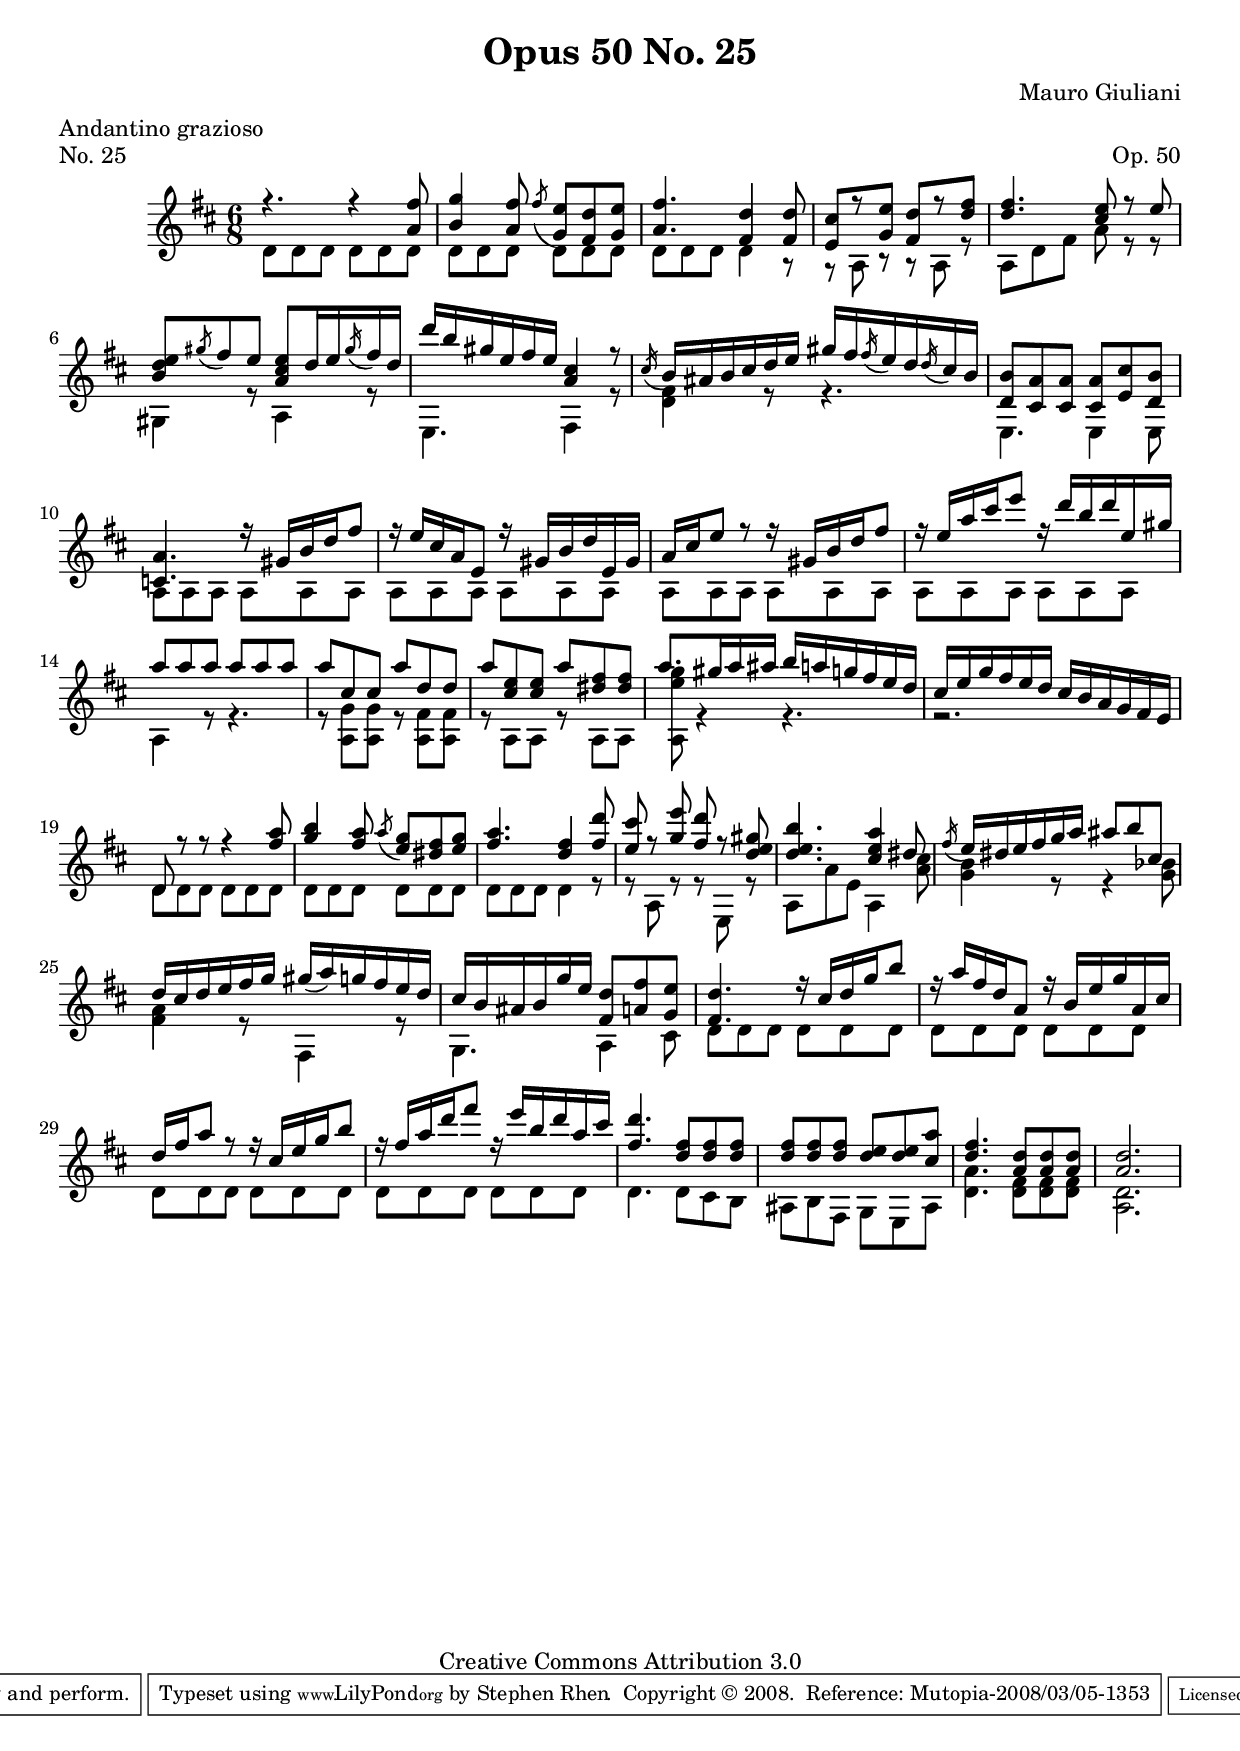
\version "2.10.33"

\header {
  title             = "Opus 50 No. 25"
  composer          = "Mauro Giuliani"
  meter             = "Andantino grazioso"
  opus              = "Op. 50"
  piece             = "No. 25"
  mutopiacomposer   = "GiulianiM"
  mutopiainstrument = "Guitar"
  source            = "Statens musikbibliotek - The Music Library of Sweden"
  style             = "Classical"
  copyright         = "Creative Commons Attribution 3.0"
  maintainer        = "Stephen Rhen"
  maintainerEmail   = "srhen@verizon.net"
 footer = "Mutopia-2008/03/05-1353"
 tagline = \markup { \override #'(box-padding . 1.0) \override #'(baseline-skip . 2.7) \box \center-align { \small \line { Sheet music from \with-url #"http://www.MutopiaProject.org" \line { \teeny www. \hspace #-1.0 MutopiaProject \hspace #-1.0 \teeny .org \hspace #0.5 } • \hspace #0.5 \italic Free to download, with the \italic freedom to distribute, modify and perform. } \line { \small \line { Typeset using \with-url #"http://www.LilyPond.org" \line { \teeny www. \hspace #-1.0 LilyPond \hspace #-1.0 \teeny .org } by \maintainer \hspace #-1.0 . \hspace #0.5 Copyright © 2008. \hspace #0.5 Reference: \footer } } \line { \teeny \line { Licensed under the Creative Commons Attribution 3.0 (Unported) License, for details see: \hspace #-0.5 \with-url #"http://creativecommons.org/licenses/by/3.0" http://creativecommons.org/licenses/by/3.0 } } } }
}

saprano = \relative d'' {
  \stemUp
  \slurDown
  r4. r4 <a fis'>8
  <b g'>4 <a fis'>8 \acciaccatura fis' <g, e'> <fis d'> <g e'>
  <a fis'>4. <fis d'>4 <fis d'>8
  <e cis'>8[ r <g e'>] <fis d'>[ r <d' fis>]
%5
  <d fis>4. <cis e>8 r e
  <b d e>8 \acciaccatura gis' fis e <a, cis e> d16 e \acciaccatura gis fis d
  d'16 b gis e fis e <a, cis>4 r8
  \acciaccatura cis16 b ais b cis d e gis fis \acciaccatura fis e d \acciaccatura d cis b
  <d, b'>8 <cis a'> <cis a'> <cis a'> <e cis'> <d b'>
%10
  <c a'>4. r16 gis' b d fis8
  r16 e cis a e8 r16 gis b d e, gis
  a16 cis e8 r r16 gis, b d fis8
  r16 e a cis e8 r16 d b d e, gis
  a8 a a a a a
%15
  a8 cis, cis a' d, d
  a' <cis, e> <cis e> a' <dis, fis> <dis fis>
  a'8. gis16 a ais b a g fis e d
  cis16 e g fis e d cis b a g fis e
  d8 r r r4 <fis' a>8
%20
  <g b>4 <fis a>8 \acciaccatura a <e g> <dis fis> <e g>
  <fis a>4. <d fis>4 <fis d'>8
  <e cis'>8 r <g e'> <fis d'> r <d e gis>
  <d e b'>4. <cis e a>4 dis8
  \acciaccatura fis16 e dis e fis g a ais8 b cis,
%25
  d16 cis d e fis g gis( a) g fis e d
  cis16 b ais b g' e <fis, d'>8 <a fis'> <g e'>
  <fis d'>4. r16 cis' d g b8
  r16 a fis d a8 r16 b e g a, cis
  d16 fis a8 r r16 cis, e g b8
%30
  r16 fis a d fis8 r16 e b d a cis
  <fis, d'>4. <d fis>8 <d fis> <d fis> 
  <d fis>8 <d fis> <d fis> <d e> <d e> <cis a'>
  <d fis>4. <a d>8 <a d> <a d>
  <a d>2.
}

bass = \relative d' {
  \stemDown
  d8 d d d d d
  d8 d d d d d
  d8 d d d4 r8
  r8 a r r a r
%5
  a8 d fis a r r
  gis,4 r8 a4 r8
  e4. fis4 r8
  <d' fis>4 r8 r4.
  e,4. e4 e8
%10
  a8 a a a a a
  a8 a a a a a
  a8 a a a a a
  a8 a a a a a
  a4 r8 r4.
%15
  r8 <a g'> <a g'> r <a fis'> <a fis'>
  r8 a a r a a
  <a e'' g>8 r4 r4.
  r2.
  d8 d d d d d
%20
  d8 d d d d d
  d8 d d d4 r8
  r8 a r r e r
  a8 a' e a,4 <a' cis>8
  <g b>4 r8 r4 <g bes>8
%25
  <fis a>4 r8 fis,4 r8
  g4. a4 cis8
  d8 d d d d d
  d8 d d d d d
  d8 d d d d d
%30
  d8 d d d d d
  d4. d8 cis b
  ais8 b fis g e ais
  <d a'>4. <d fis>8 <d fis> <d fis>
  <d a>2.
}

\score {
  {
    \key d \major
    \time 6/8
    << \saprano \\ \bass >>
  }
  \layout {
    \context {
      \Staff
      midiInstrument = "acoustic guitar (nylon)"
      \override NoteCollision #'merge-differently-headed = ##t
      \override NoteCollision #'merge-differently-dotted = ##t
    }
  }
  \midi {
    \context {
      \Score
      tempoWholesPerMinute = #(ly:make-moment 104 4)
    }
  }
}
  
